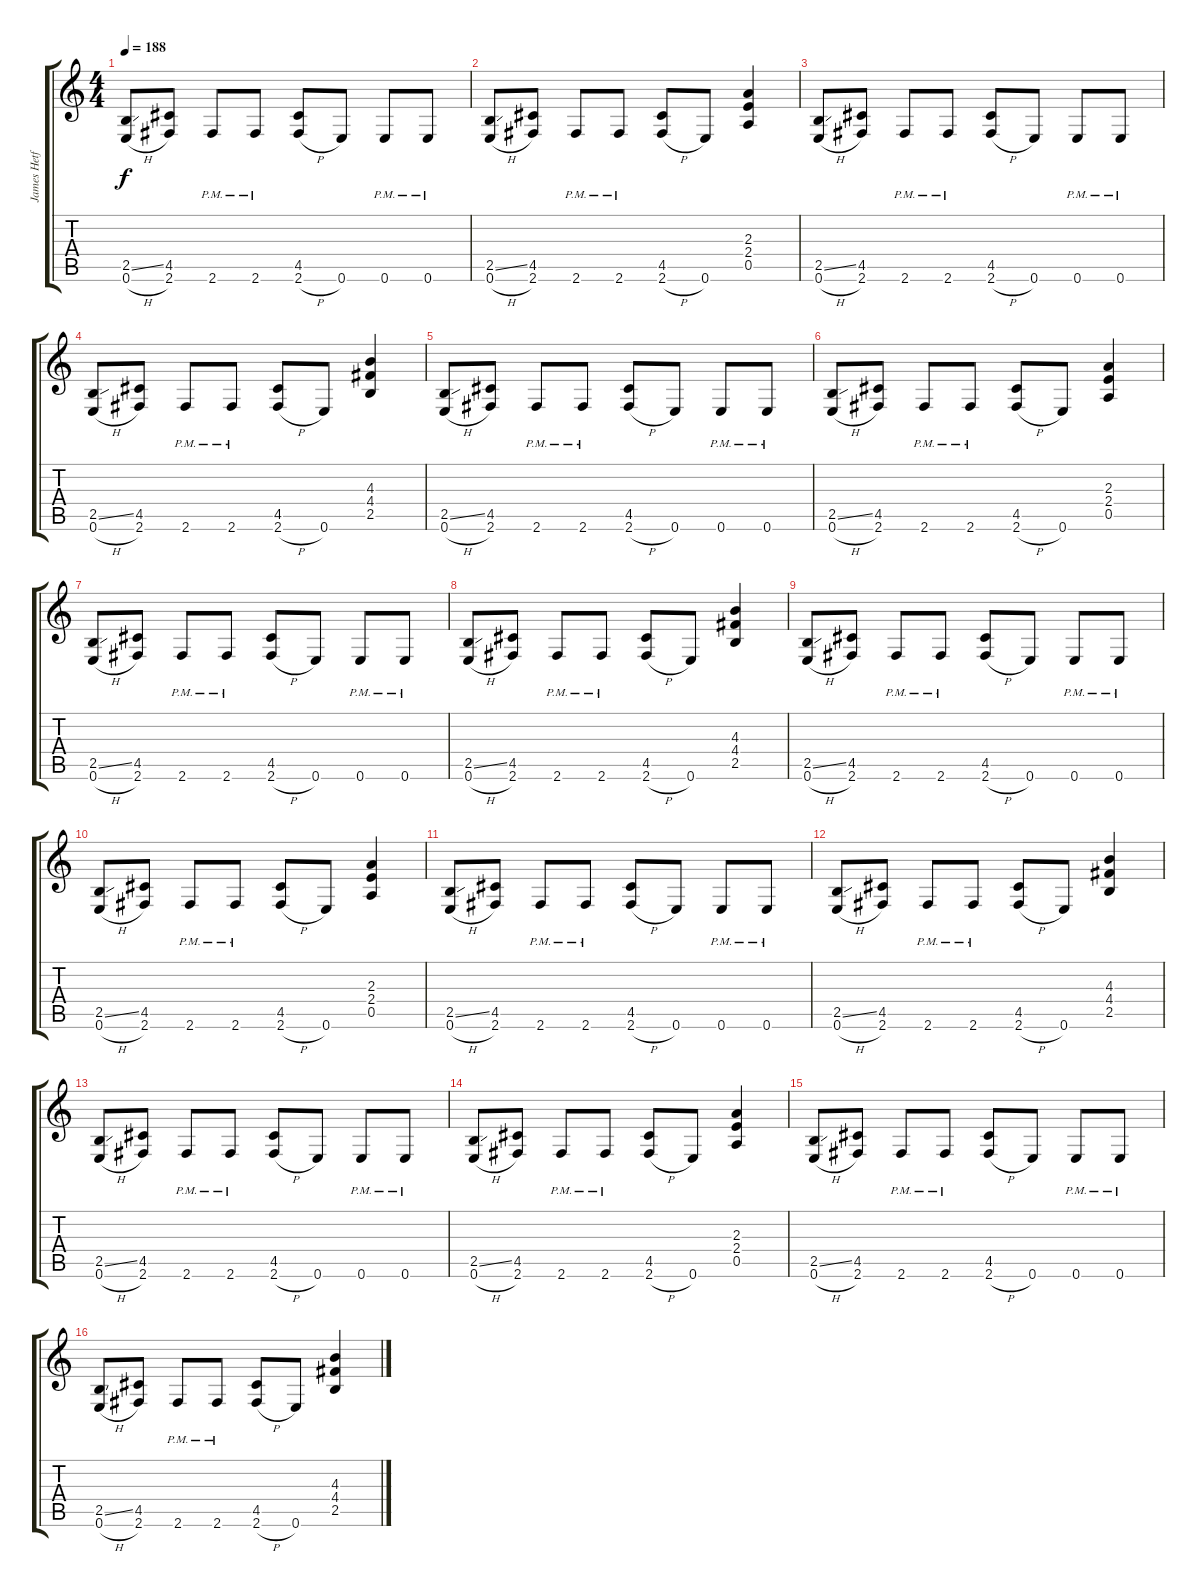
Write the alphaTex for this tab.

\track ("James Hetfield" "James Hetf") {instrument distortionguitar}
\staff {score tabs}
\tuning (E4 B3 G3 D3 A2 E2) {hide}
\ts (4 4)
\tempo 188
\clef g2
\ks c
(2.5{ss} 0.6{h}).8{dy f} (4.5 2.6).8 2.6{pm}.8 2.6{pm}.8 (4.5 2.6{h}).8 0.6.8 0.6{pm}.8 0.6{pm}.8 |
(2.5{ss} 0.6{h}).8 (4.5 2.6).8 2.6{pm}.8 2.6{pm}.8 (4.5 2.6{h}).8 0.6.8 (2.3 2.4 0.5).4 |
(2.5{ss} 0.6{h}).8 (4.5 2.6).8 2.6{pm}.8 2.6{pm}.8 (4.5 2.6{h}).8 0.6.8 0.6{pm}.8 0.6{pm}.8 |
(2.5{ss} 0.6{h}).8 (4.5 2.6).8 2.6{pm}.8 2.6{pm}.8 (4.5 2.6{h}).8 0.6.8 (4.3 4.4 2.5).4 |
(2.5{ss} 0.6{h}).8 (4.5 2.6).8 2.6{pm}.8 2.6{pm}.8 (4.5 2.6{h}).8 0.6.8 0.6{pm}.8 0.6{pm}.8 |
(2.5{ss} 0.6{h}).8 (4.5 2.6).8 2.6{pm}.8 2.6{pm}.8 (4.5 2.6{h}).8 0.6.8 (2.3 2.4 0.5).4 |
(2.5{ss} 0.6{h}).8 (4.5 2.6).8 2.6{pm}.8 2.6{pm}.8 (4.5 2.6{h}).8 0.6.8 0.6{pm}.8 0.6{pm}.8 |
(2.5{ss} 0.6{h}).8 (4.5 2.6).8 2.6{pm}.8 2.6{pm}.8 (4.5 2.6{h}).8 0.6.8 (4.3 4.4 2.5).4 |
(2.5{ss} 0.6{h}).8 (4.5 2.6).8 2.6{pm}.8 2.6{pm}.8 (4.5 2.6{h}).8 0.6.8 0.6{pm}.8 0.6{pm}.8 |
(2.5{ss} 0.6{h}).8 (4.5 2.6).8 2.6{pm}.8 2.6{pm}.8 (4.5 2.6{h}).8 0.6.8 (2.3 2.4 0.5).4 |
(2.5{ss} 0.6{h}).8 (4.5 2.6).8 2.6{pm}.8 2.6{pm}.8 (4.5 2.6{h}).8 0.6.8 0.6{pm}.8 0.6{pm}.8 |
(2.5{ss} 0.6{h}).8 (4.5 2.6).8 2.6{pm}.8 2.6{pm}.8 (4.5 2.6{h}).8 0.6.8 (4.3 4.4 2.5).4 |
(2.5{ss} 0.6{h}).8 (4.5 2.6).8 2.6{pm}.8 2.6{pm}.8 (4.5 2.6{h}).8 0.6.8 0.6{pm}.8 0.6{pm}.8 |
(2.5{ss} 0.6{h}).8 (4.5 2.6).8 2.6{pm}.8 2.6{pm}.8 (4.5 2.6{h}).8 0.6.8 (2.3 2.4 0.5).4 |
(2.5{ss} 0.6{h}).8 (4.5 2.6).8 2.6{pm}.8 2.6{pm}.8 (4.5 2.6{h}).8 0.6.8 0.6{pm}.8 0.6{pm}.8 |
(2.5{ss} 0.6{h}).8 (4.5 2.6).8 2.6{pm}.8 2.6{pm}.8 (4.5 2.6{h}).8 0.6.8 (4.3 4.4 2.5).4
